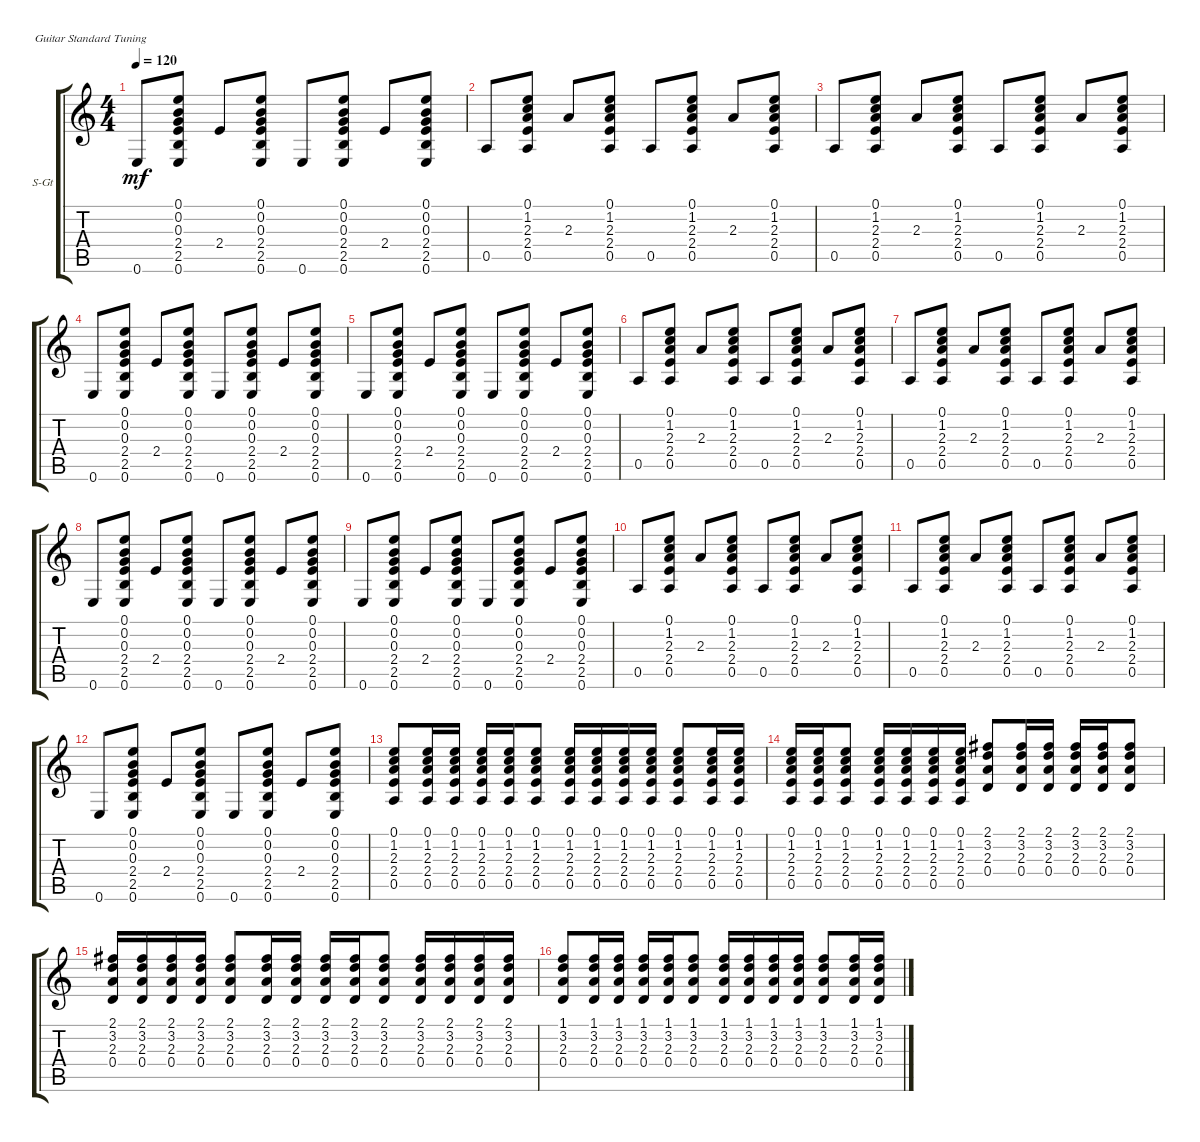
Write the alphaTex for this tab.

\defaultSystemsLayout 4
\bracketExtendMode groupsimilarinstruments
\firstSystemTrackNameOrientation horizontal
\otherSystemsTrackNameOrientation horizontal
\track ("Rhythm" "S-Gt") {instrument acousticguitarsteel}
\staff {score tabs}
\tuning (E4 B3 G3 D3 A2 E2)
\ts (4 4)
\tempo 120
\clef g2
\ks c
0.6.8{dy mf instrument acousticguitarsteel} (0.6 2.5 2.4 0.3 0.2 0.1).8 2.4.8 (0.6 2.5 2.4 0.3 0.2 0.1).8 0.6.8 (0.6 2.5 2.4 0.3 0.2 0.1).8 2.4.8 (0.6 2.5 2.4 0.3 0.2 0.1).8 |
0.5.8 (0.5 2.4 2.3 1.2 0.1).8 2.3.8 (0.5 2.4 2.3 1.2 0.1).8 0.5.8 (0.5 2.4 2.3 1.2 0.1).8 2.3.8 (0.5 2.4 2.3 1.2 0.1).8 |
0.5.8 (0.5 2.4 2.3 1.2 0.1).8 2.3.8 (0.5 2.4 2.3 1.2 0.1).8 0.5.8 (0.5 2.4 2.3 1.2 0.1).8 2.3.8 (0.5 2.4 2.3 1.2 0.1).8 |
0.6.8 (0.6 2.5 2.4 0.3 0.2 0.1).8 2.4.8 (0.6 2.5 2.4 0.3 0.2 0.1).8 0.6.8 (0.6 2.5 2.4 0.3 0.2 0.1).8 2.4.8 (0.6 2.5 2.4 0.3 0.2 0.1).8 |
0.6.8 (0.6 2.5 2.4 0.3 0.2 0.1).8 2.4.8 (0.6 2.5 2.4 0.3 0.2 0.1).8 0.6.8 (0.6 2.5 2.4 0.3 0.2 0.1).8 2.4.8 (0.6 2.5 2.4 0.3 0.2 0.1).8 |
0.5.8 (0.5 2.4 2.3 1.2 0.1).8 2.3.8 (0.5 2.4 2.3 1.2 0.1).8 0.5.8 (0.5 2.4 2.3 1.2 0.1).8 2.3.8 (0.5 2.4 2.3 1.2 0.1).8 |
0.5.8 (0.5 2.4 2.3 1.2 0.1).8 2.3.8 (0.5 2.4 2.3 1.2 0.1).8 0.5.8 (0.5 2.4 2.3 1.2 0.1).8 2.3.8 (0.5 2.4 2.3 1.2 0.1).8 |
0.6.8 (0.6 2.5 2.4 0.3 0.2 0.1).8 2.4.8 (0.6 2.5 2.4 0.3 0.2 0.1).8 0.6.8 (0.6 2.5 2.4 0.3 0.2 0.1).8 2.4.8 (0.6 2.5 2.4 0.3 0.2 0.1).8 |
0.6.8 (0.6 2.5 2.4 0.3 0.2 0.1).8 2.4.8 (0.6 2.5 2.4 0.3 0.2 0.1).8 0.6.8 (0.6 2.5 2.4 0.3 0.2 0.1).8 2.4.8 (0.6 2.5 2.4 0.3 0.2 0.1).8 |
0.5.8 (0.5 2.4 2.3 1.2 0.1).8 2.3.8 (0.5 2.4 2.3 1.2 0.1).8 0.5.8 (0.5 2.4 2.3 1.2 0.1).8 2.3.8 (0.5 2.4 2.3 1.2 0.1).8 |
0.5.8 (0.5 2.4 2.3 1.2 0.1).8 2.3.8 (0.5 2.4 2.3 1.2 0.1).8 0.5.8 (0.5 2.4 2.3 1.2 0.1).8 2.3.8 (0.5 2.4 2.3 1.2 0.1).8 |
0.6.8 (0.6 2.5 2.4 0.3 0.2 0.1).8 2.4.8 (0.6 2.5 2.4 0.3 0.2 0.1).8 0.6.8 (0.6 2.5 2.4 0.3 0.2 0.1).8 2.4.8 (0.6 2.5 2.4 0.3 0.2 0.1).8 |
(0.5 2.4 2.3 1.2 0.1).8 (0.5 2.4 2.3 1.2 0.1).16 (0.5 2.4 2.3 1.2 0.1).16 (0.5 2.4 2.3 1.2 0.1).16 (0.5 2.4 2.3 1.2 0.1).16 (0.5 2.4 2.3 1.2 0.1).8 (0.5 2.4 2.3 1.2 0.1).16 (0.5 2.4 2.3 1.2 0.1).16 (0.5 2.4 2.3 1.2 0.1).16 (0.5 2.4 2.3 1.2 0.1).16 (0.5 2.4 2.3 1.2 0.1).8 (0.5 2.4 2.3 1.2 0.1).16 (0.5 2.4 2.3 1.2 0.1).16 |
(0.5 2.4 2.3 1.2 0.1).16 (0.5 2.4 2.3 1.2 0.1).16 (0.5 2.4 2.3 1.2 0.1).8 (0.5 2.4 2.3 1.2 0.1).16 (0.5 2.4 2.3 1.2 0.1).16 (0.5 2.4 2.3 1.2 0.1).16 (0.5 2.4 2.3 1.2 0.1).16 (0.4 2.3 3.2 2.1).8 (0.4 2.3 3.2 2.1).16 (0.4 2.3 3.2 2.1).16 (0.4 2.3 3.2 2.1).16 (0.4 2.3 3.2 2.1).16 (0.4 2.3 3.2 2.1).8 |
(0.4 2.3 3.2 2.1).16 (0.4 2.3 3.2 2.1).16 (0.4 2.3 3.2 2.1).16 (0.4 2.3 3.2 2.1).16 (0.4 2.3 3.2 2.1).8 (0.4 2.3 3.2 2.1).16 (0.4 2.3 3.2 2.1).16 (0.4 2.3 3.2 2.1).16 (0.4 2.3 3.2 2.1).16 (0.4 2.3 3.2 2.1).8 (0.4 2.3 3.2 2.1).16 (0.4 2.3 3.2 2.1).16 (0.4 2.3 3.2 2.1).16 (0.4 2.3 3.2 2.1).16 |
(0.4 2.3 3.2 1.1).8 (0.4 2.3 3.2 1.1).16 (0.4 2.3 3.2 1.1).16 (0.4 2.3 3.2 1.1).16 (0.4 2.3 3.2 1.1).16 (0.4 2.3 3.2 1.1).8 (0.4 2.3 3.2 1.1).16 (0.4 2.3 3.2 1.1).16 (0.4 2.3 3.2 1.1).16 (0.4 2.3 3.2 1.1).16 (0.4 2.3 3.2 1.1).8 (0.4 2.3 3.2 1.1).16 (0.4 2.3 3.2 1.1).16
